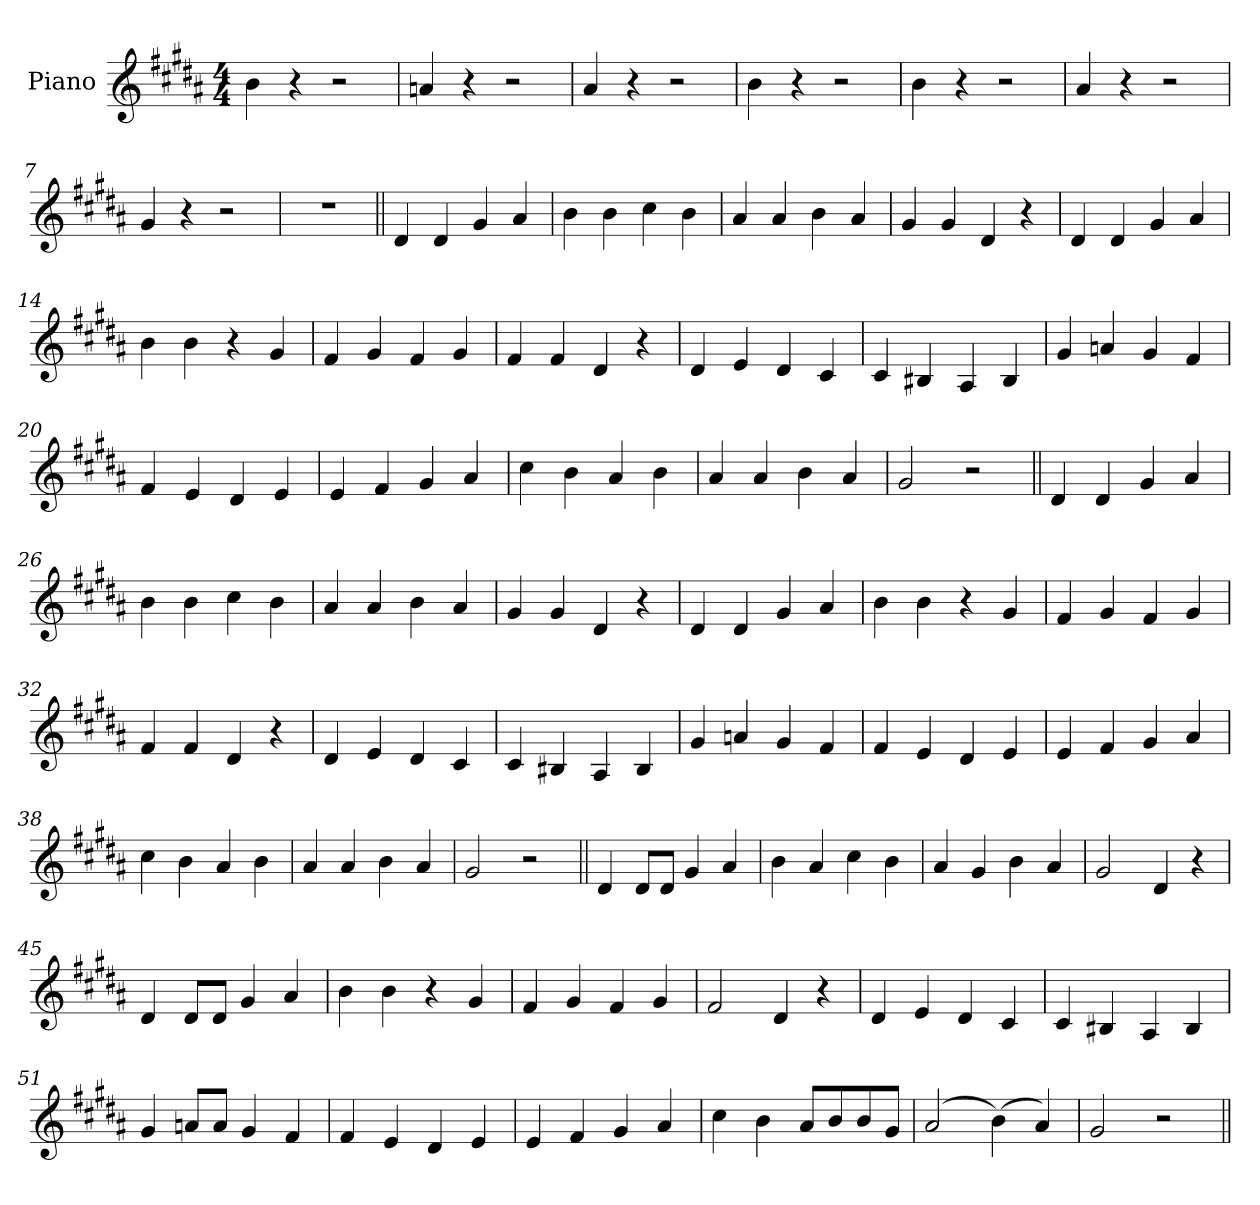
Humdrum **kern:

**kern
*part1
*staff1
*I"Piano
*I'Pno.
*clefG2
*k[f#c#g#d#a#]
*M4/4
*MM135
=1
4b!
4r
2r
=2
4an!
4r
2r
=3
4a#!
4r
2r
=4
4b!
4r
2r
=5
4b!
4r
2r
=6
4a#!
4r
2r
=7
4g#!
4r
2r
=8
1r
=9||
4d#
4d#
4g#
4a#
=10
4b
4b
4cc#
4b
=11
4a#
4a#
4b
4a#
=12
4g#
4g#
4d#
4r
=13
4d#
4d#
4g#
4a#
=14
4b
4b
4r
4g#
=15
4f#
4g#
4f#
4g#
=16
4f#
4f#
4d#
4r
=17
4d#
4e
4d#
4c#
=18
4c#
4B#X
4A#
4B#
=19
4g#
4an
4g#
4f#
=20
4f#
4e
4d#
4e
=21
4e
4f#
4g#
4a#
=22
4cc#
4b
4a#
4b
=23
4a#
4a#
4b
4a#
=24
2g#
2r
=25||
4d#
4d#
4g#
4a#
=26
4b
4b
4cc#
4b
=27
4a#
4a#
4b
4a#
=28
4g#
4g#
4d#
4r
=29
4d#
4d#
4g#
4a#
=30
4b
4b
4r
4g#
=31
4f#
4g#
4f#
4g#
=32
4f#
4f#
4d#
4r
=33
4d#
4e
4d#
4c#
=34
4c#
4B#X
4A#
4B#
=35
4g#
4an
4g#
4f#
=36
4f#
4e
4d#
4e
=37
4e
4f#
4g#
4a#
=38
4cc#
4b
4a#
4b
=39
4a#
4a#
4b
4a#
=40
2g#
2r
=41||
4d#
8d#L
8d#J
4g#
4a#
=42
4b
4a#
4cc#
4b
=43
4a#
4g#
4b
4a#
=44
2g#
4d#
4r
=45
4d#
8d#L
8d#J
4g#
4a#
=46
4b
4b
4r
4g#
=47
4f#
4g#
4f#
4g#
=48
2f#
4d#
4r
=49
4d#
4e
4d#
4c#
=50
4c#
4B#X
4A#
4B#
=51
4g#
8anL
8aJ
4g#
4f#
=52
4f#
4e
4d#
4e
=53
4e
4f#
4g#
4a#
=54
4cc#
4b
8a#L
8b
8b
8g#J
=55
(2a#
(4b)
4a#)
=56
2g#
2r
=||
*-
